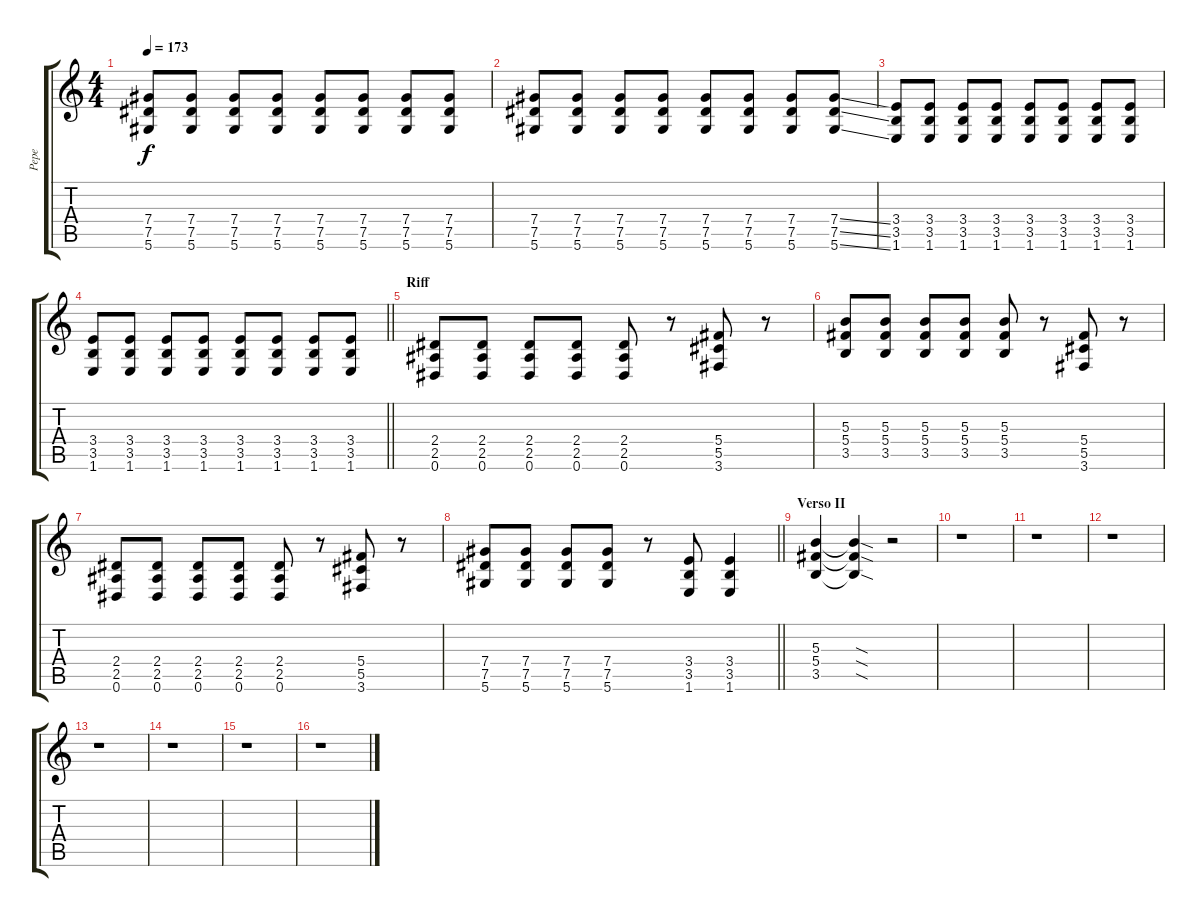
\track ("Pepe" "Pepe") {instrument distortionguitar}
\staff {score tabs}
\tuning (Eb4 Bb3 Gb3 Db3 Ab2 Eb2) {hide}
\ts (4 4)
\tempo 173
\clef g2
\ks c
(7.4 7.5 5.6).8{dy f} (7.4 7.5 5.6).8 (7.4 7.5 5.6).8 (7.4 7.5 5.6).8 (7.4 7.5 5.6).8 (7.4 7.5 5.6).8 (7.4 7.5 5.6).8 (7.4 7.5 5.6).8 |
(7.4 7.5 5.6).8 (7.4 7.5 5.6).8 (7.4 7.5 5.6).8 (7.4 7.5 5.6).8 (7.4 7.5 5.6).8 (7.4 7.5 5.6).8 (7.4 7.5 5.6).8 (7.4{ss} 7.5{ss} 5.6{ss}).8 |
(3.4 3.5 1.6).8 (3.4 3.5 1.6).8 (3.4 3.5 1.6).8 (3.4 3.5 1.6).8 (3.4 3.5 1.6).8 (3.4 3.5 1.6).8 (3.4 3.5 1.6).8 (3.4 3.5 1.6).8 |
\barLineRight lightlight
(3.4 3.5 1.6).8 (3.4 3.5 1.6).8 (3.4 3.5 1.6).8 (3.4 3.5 1.6).8 (3.4 3.5 1.6).8 (3.4 3.5 1.6).8 (3.4 3.5 1.6).8 (3.4 3.5 1.6).8 |
\section ("" "Riff")
(2.4 2.5 0.6).8 (2.4 2.5 0.6).8 (2.4 2.5 0.6).8 (2.4 2.5 0.6).8 (2.4 2.5 0.6).8 r.8 (5.4 5.5 3.6).8 r.8 |
(5.3 5.4 3.5).8 (5.3 5.4 3.5).8 (5.3 5.4 3.5).8 (5.3 5.4 3.5).8 (5.3 5.4 3.5).8 r.8 (5.4 5.5 3.6).8 r.8 |
(2.4 2.5 0.6).8 (2.4 2.5 0.6).8 (2.4 2.5 0.6).8 (2.4 2.5 0.6).8 (2.4 2.5 0.6).8 r.8 (5.4 5.5 3.6).8 r.8 |
\barLineRight lightlight
(7.4 7.5 5.6).8 (7.4 7.5 5.6).8 (7.4 7.5 5.6).8 (7.4 7.5 5.6).8 r.8 (3.4 3.5 1.6).8 (3.4 3.5 1.6).4 |
\section ("" "Verso II")
(5.3 5.4 3.5).4 (5.3{sod t} 5.4{sod t} 3.5{sod t}).4 r.2 |
r.1 |
r.1 |
r.1 |
r.1 |
r.1 |
r.1 |
r.1
